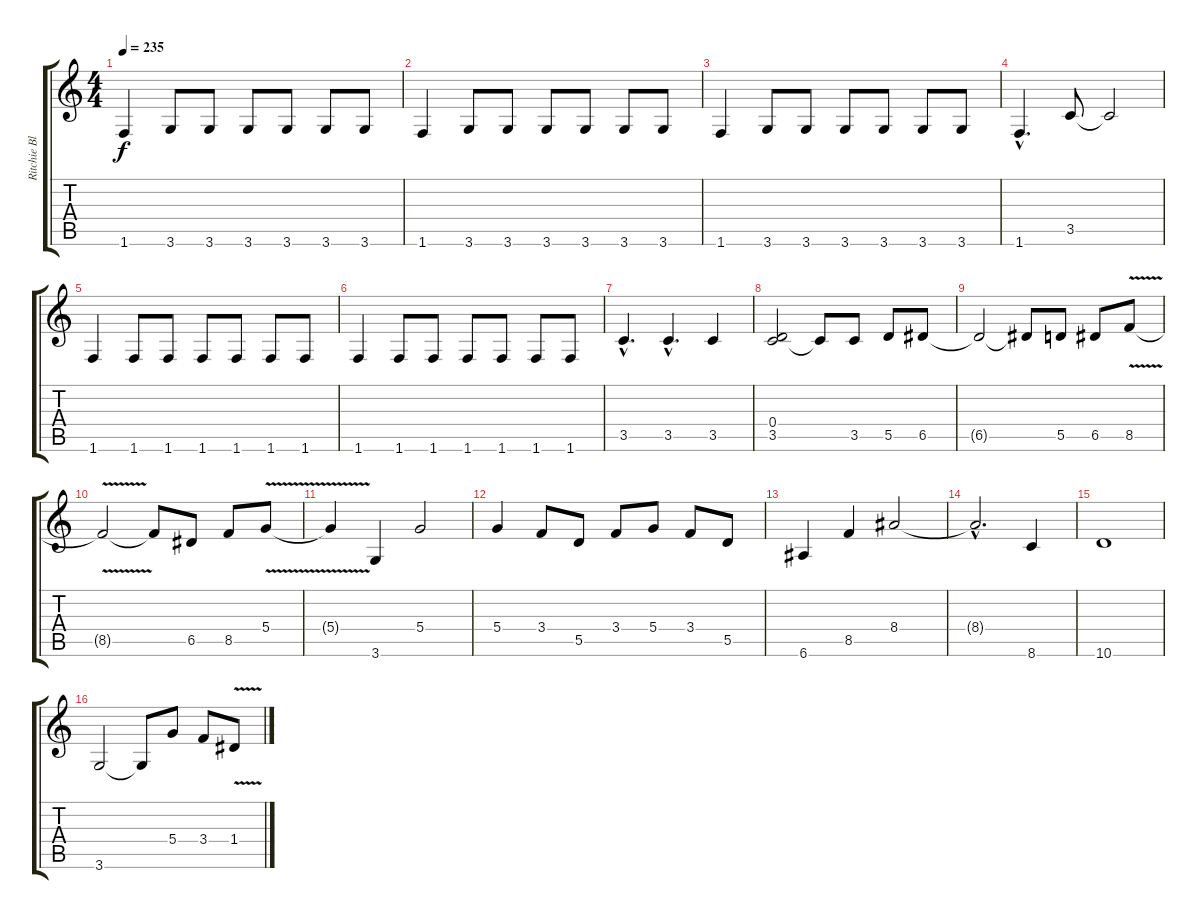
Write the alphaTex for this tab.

\track ("Ritchie Blackmore" "Ritchie Bl") {instrument overdrivenguitar}
\staff {score tabs}
\tuning (E4 B3 G3 D3 A2 E2) {hide}
\ts (4 4)
\tempo 235
\clef g2
\ks c
1.6.4{dy f} 3.6.8 3.6.8 3.6.8 3.6.8 3.6.8 3.6.8 |
1.6.4 3.6.8 3.6.8 3.6.8 3.6.8 3.6.8 3.6.8 |
1.6.4 3.6.8 3.6.8 3.6.8 3.6.8 3.6.8 3.6.8 |
1.6{hac}.4{d} 3.5.8 3.5{t}.2 |
1.6.4 1.6.8 1.6.8 1.6.8 1.6.8 1.6.8 1.6.8 |
1.6.4 1.6.8 1.6.8 1.6.8 1.6.8 1.6.8 1.6.8 |
3.5{hac}.4{d} 3.5{hac}.4{d} 3.5.4 |
(0.4 3.5).2 3.5{t}.8 3.5.8 5.5.8 6.5.8 |
6.5{t}.2 6.5{t}.8 5.5.8 6.5.8 8.5{v}.8 |
8.5{t}.2 8.5{t}.8 6.5.8 8.5.8 5.4{v}.8 |
5.4{t}.4 3.6.4 5.4.2 |
5.4.4 3.4.8 5.5.8 3.4.8 5.4.8 3.4.8 5.5.8 |
6.6.4 8.5.4 8.4.2 |
8.4{hac t}.2{d} 8.6.4 |
10.6.1 |
3.6.2 3.6{t}.8 5.4.8 3.4.8 1.4{v}.8
